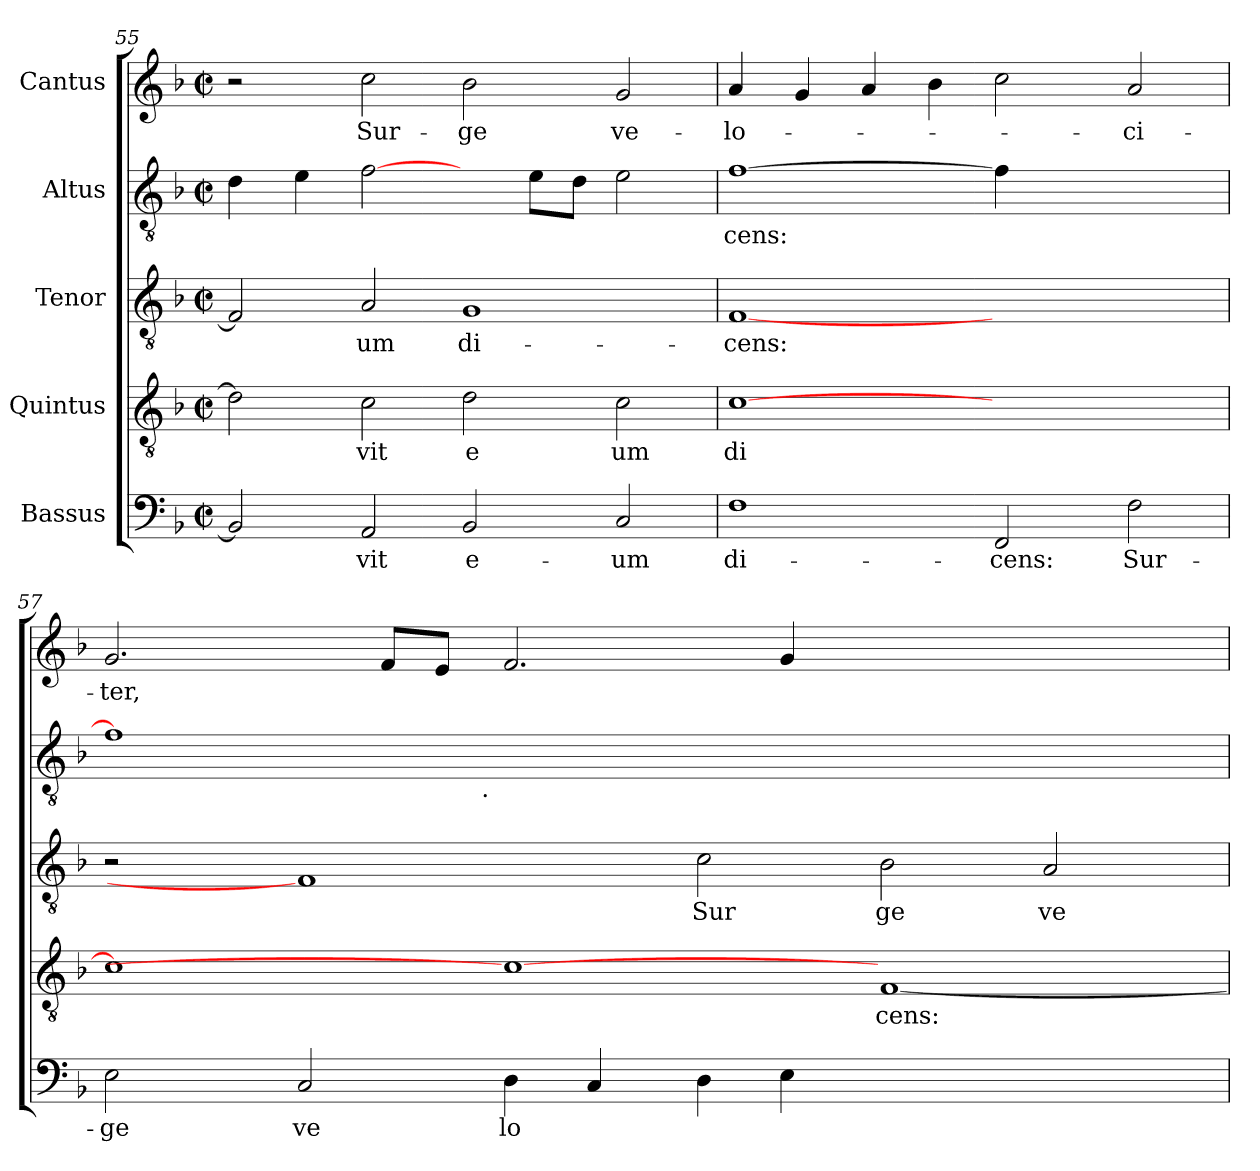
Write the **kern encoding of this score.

**kern	**text	**kern	**text	**kern	**text	**kern	**text	**kern	**text
*part5	*part5	*part4	*part4	*part3	*part3	*part2	*part2	*part1	*part1
*staff5	*staff5	*staff4	*staff4	*staff3	*staff3	*staff2	*staff2	*staff1	*staff1
*I"Bassus	*	*I"Quintus	*	*I"Tenor	*	*I"Altus	*	*I"Cantus	*
*clefF4	*	*clefGv2	*	*clefGv2	*	*clefGv2	*	*clefG2	*
*k[b-]	*	*k[b-]	*	*k[b-]	*	*k[b-]	*	*k[b-]	*
*F:	*	*F:	*	*F:	*	*F:	*	*F:	*
*M2/2	*	*M2/2	*	*M2/2	*	*M2/2	*	*M2/2	*
*met(c|)	*	*met(c|)	*	*met(c|)	*	*met(c|)	*	*met(c|)	*
=55	=55	=55	=55	=55	=55	=55	=55	=55	=55
2BB-/]	.	2d\]	.	2F/]	.	4d\	.	2r	.
.	.	.	.	.	.	4e\	.	.	.
!	!LO:LY:b:cj	!	!LO:LY:b:cj	!	!LO:LY:b:cj	!	!	!	!LO:LY:b:cj
2AA/	-vit	2c\	vit	2A/	-um	[2f\	.	2cc\	Sur-
!	!LO:LY:b:cj	!	!LO:LY:b:cj	!	!LO:LY:b:cj	!	!	!	!LO:LY:b:cj
2BB-/	e-	2d\	e	1G	di-	4ryy	.	2b-\	-ge
.	.	.	.	.	.	8e\L	.	.	.
.	.	.	.	.	.	8d\J	.	.	.
!	!LO:LY:b:cj	!	!LO:LY:b:cj	!	!	!	!	!	!LO:LY:b:cj
2C/	-um	2c\	um	.	.	2e\	.	2g/	ve-
=56	=56	=56	=56	=56	=56	=56	=56	=56	=56
!	!LO:LY:b:cj	!	!LO:LY:b:cj	!	!LO:LY:b:cj	!	!LO:LY:b:cj	!	!LO:LY:b:cj
1F	di-	[<1c	di	[1F	-cens:	[1f	cens:	4a/	-lo-
.	.	.	.	.	.	.	.	4g/	.
.	.	.	.	.	.	.	.	4a/	.
.	.	.	.	.	.	.	.	4b-\	.
!	!LO:LY:b:cj	!	!	!	!	!	!	!	!
2FF/	-cens:	1ryy	.	1ryy	.	4f\]	.	2cc\	.
.	.	.	.	.	.	2.ryy	.	.	.
!	!LO:LY:b:cj	!	!	!	!	!	!	!	!LO:LY:b:cj
2F\	Sur-	.	.	.	.	.	.	2a/	-ci-
!!LO:LB:g=z
=57	=57	=57	=57	=57	=57	=57	=57	=57	=57
!	!LO:LY:b:cj	!	!	!	!	!	!	!	!LO:LY:b
*	*	*^	*	*	*	*^	*	*	*
2E\	-ge	1c]	4ryy	.	2r	.	1f]	2ryy	.	2.g/	-ter,
.	.	.	16..ryy	.	.	.	.	.	.	.	.
.	.	.	1ryy	.	.	.	.	.	.	.	.
!	!LO:LY:b:cj	!	!	!	!	!	!	!	!	!	!
2C/	ve	.	.	.	1F]	.	.	4...ryy	.	.	.
.	.	.	.	.	.	.	.	.	.	8f/L	.
.	.	.	.	.	.	.	.	.	.	8e/J	.
!	!	!	!	!	!	!	!	!LO:TX:b:t=.	!	!	!
.	.	.	.	.	.	.	.	1ryy	.	.	.
!	!LO:LY:b:cj	!	!	!	!	!	!	!	!	!	!
4D\	lo	1c_	.	.	.	.	0ryy	.	.	2.f/	.
4C/	.	.	.	.	.	.	.	.	.	.	.
.	.	.	1ryy	.	.	.	.	.	.	.	.
!	!	!	!	!	!	!LO:LY:b:cj	!	!	!	!	!
4D\	.	.	.	.	2c\	Sur	.	.	.	.	.
4E\	.	.	.	.	.	.	.	.	.	4g/	.
.	.	.	.	.	.	.	.	1ryy	.	.	.
!	!	!	!	!LO:LY:b	!	!LO:LY:b:cj	!	!	!	!	!
1ryy	.	[<1F	.	cens:	2B-\	ge	.	.	.	1ryy	.
.	.	.	2ryy	.	.	.	.	.	.	.	.
!	!	!	!	!	!	!LO:LY:b:cj	!	!	!	!	!
.	.	.	.	.	2A/	ve	.	.	.	.	.
.	.	.	8ryy	.	.	.	.	.	.	.	.
.	.	.	.	.	.	.	.	32ryy	.	.	.
.	.	.	64ryy	.	.	.	.	.	.	.	.
*	*	*v	*v	*	*	*	*v	*v	*	*	*
=	=	=	=	=	=	=	=	=	=
*-	*-	*-	*-	*-	*-	*-	*-	*-	*-
